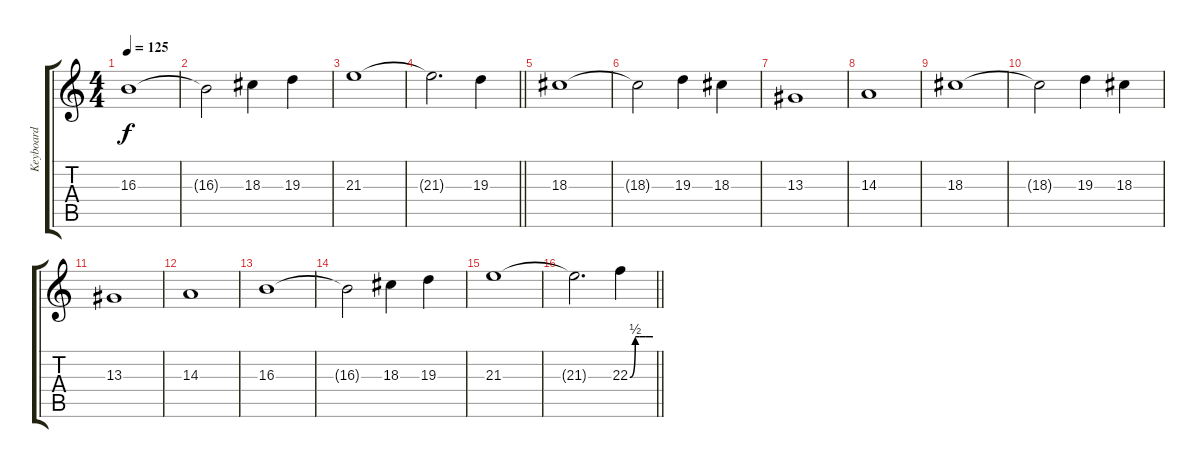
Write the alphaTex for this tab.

\track ("Keyboard" "Keyboard") {instrument lead2sawtooth}
\staff {score tabs}
\tuning (E4 B3 G3 D3 A2 E2) {hide}
\ts (4 4)
\tempo 125
\clef g2
\ks c
16.3.1{dy f} |
16.3{t}.2 18.3.4 19.3.4 |
21.3.1 |
\barLineRight lightlight
21.3{t}.2{d} 19.3.4 |
18.3.1 |
18.3{t}.2 19.3.4 18.3.4 |
13.3.1 |
14.3.1 |
18.3.1 |
18.3{t}.2 19.3.4 18.3.4 |
13.3.1 |
14.3.1 |
16.3.1 |
16.3{t}.2 18.3.4 19.3.4 |
21.3.1 |
\barLineRight lightlight
21.3{t}.2{d} 22.3{be (custom 0 0 14 2 25 2 40 2 55 2 60 2)}.4
